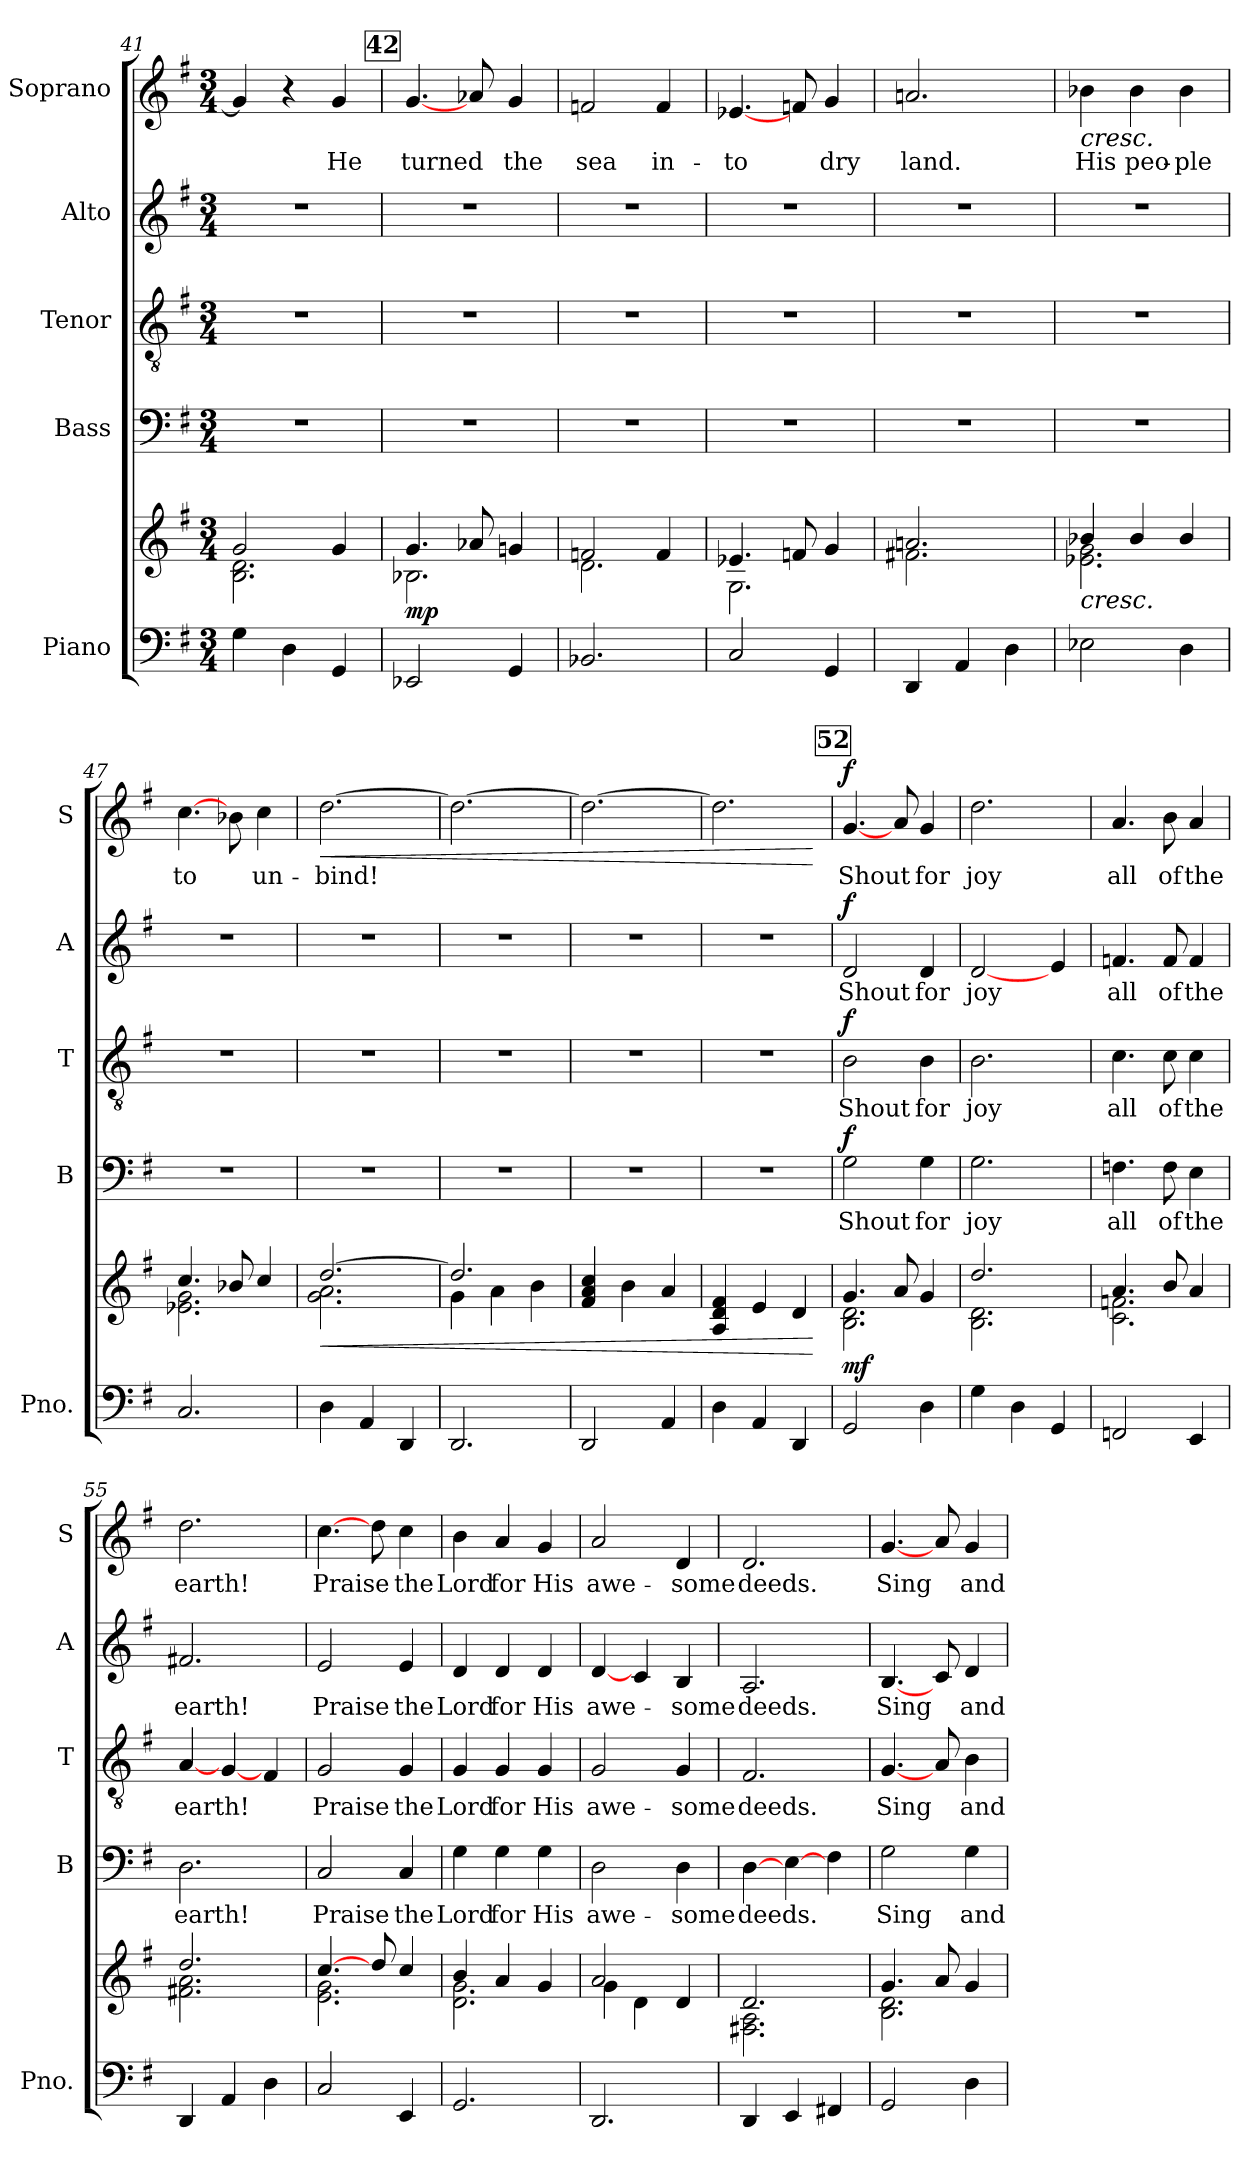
**kern	**kern	**dynam	**kern	**text	**dynam	**kern	**text	**dynam	**kern	**text	**dynam	**kern	**text	**dynam
*part5	*part5	*part5	*part4	*part4	*part4	*part3	*part3	*part3	*part2	*part2	*part2	*part1	*part1	*part1
*staff6	*staff5	*staff5/6	*staff4	*staff4	*staff4	*staff3	*staff3	*staff3	*staff2	*staff2	*staff2	*staff1	*staff1	*staff1
*I"Piano	*	*	*I"Bass	*	*	*I"Tenor	*	*	*I"Alto	*	*	*I"Soprano	*	*
*I'Pno.	*	*	*I'B	*	*	*I'T	*	*	*I'A	*	*	*I'S	*	*
*clefF4	*clefG2	*	*clefF4	*	*	*clefGv2	*	*	*clefG2	*	*	*clefG2	*	*
*k[f#]	*k[f#]	*	*k[f#]	*	*	*k[f#]	*	*	*k[f#]	*	*	*k[f#]	*	*
*G:	*G:	*	*G:	*	*	*G:	*	*	*G:	*	*	*G:	*	*
*M3/4	*M3/4	*	*M3/4	*	*	*M3/4	*	*	*M3/4	*	*	*M3/4	*	*
=41	=41	=41	=41	=41	=41	=41	=41	=41	=41	=41	=41	=41	=41	=41
*	*^	*	*	*	*	*	*	*	*	*	*	*	*	*
4G\	2g/	2.B\ 2.d\	.	2.r	.	.	2.r	.	.	2.r	.	.	4g/]	.	.
4D\	.	.	.	.	.	.	.	.	.	.	.	.	4r	.	.
4GG/	4g/	.	.	.	.	.	.	.	.	.	.	.	4g/	He	.
!!LO:REH:place=s1:a:B:fs=11.7:t=42
=42	=42	=42	=42	=42	=42	=42	=42	=42	=42	=42	=42	=42	=42	=42	=42
!	!	!	!LO:DY:b	!	!	!	!	!	!	!	!	!	!	!	!
2EE-X/	4.g/	2.B-X\	mp	2.r	.	.	2.r	.	.	2.r	.	.	[4.g/	turned	.
.	8a-X/	.	.	.	.	.	.	.	.	.	.	.	8a-X/	.	.
4GG/	4gn/	.	.	.	.	.	.	.	.	.	.	.	4g/	the	.
=43	=43	=43	=43	=43	=43	=43	=43	=43	=43	=43	=43	=43	=43	=43	=43
2.BB-X/	2fn/	2.d\	.	2.r	.	.	2.r	.	.	2.r	.	.	2fn/	sea	.
.	4f/	.	.	.	.	.	.	.	.	.	.	.	4f/	in-	.
=44	=44	=44	=44	=44	=44	=44	=44	=44	=44	=44	=44	=44	=44	=44	=44
2C/	4.e-X/	2.G\	.	2.r	.	.	2.r	.	.	2.r	.	.	[4.e-X/	-to	.
.	8fn/	.	.	.	.	.	.	.	.	.	.	.	8f/	.	.
4GG/	4g/	.	.	.	.	.	.	.	.	.	.	.	4g/	dry	.
=45	=45	=45	=45	=45	=45	=45	=45	=45	=45	=45	=45	=45	=45	=45	=45
4DD/	2.an/	2.f#X\	.	2.r	.	.	2.r	.	.	2.r	.	.	2.an/	land.	.
4AA/	.	.	.	.	.	.	.	.	.	.	.	.	.	.	.
4D\	.	.	.	.	.	.	.	.	.	.	.	.	.	.	.
!!LO:LB:g=z
=46	=46	=46	=46	=46	=46	=46	=46	=46	=46	=46	=46	=46	=46	=46	=46
!	!	!	!	!	!	!	!	!	!	!	!	!	!LO:TX:b:i:t=cresc.	!	!
!	!LO:TX:b:i:t=cresc.	!	!	!	!	!	!	!	!	!	!	!	!	!	!
2E-X\	4b-X/	2.e-X\ 2.g\	.	2.r	.	.	2.r	.	.	2.r	.	.	4b-X\	His	.
.	4b-/	.	.	.	.	.	.	.	.	.	.	.	4b-\	peo-	.
4D\	4b-/	.	.	.	.	.	.	.	.	.	.	.	4b-\	-ple	.
=47	=47	=47	=47	=47	=47	=47	=47	=47	=47	=47	=47	=47	=47	=47	=47
2.C/	4.cc/	2.e-X\ 2.g\	.	2.r	.	.	2.r	.	.	2.r	.	.	[4.cc\	to	.
.	8b-X/	.	.	.	.	.	.	.	.	.	.	.	8b-X\	.	.
.	4cc/	.	.	.	.	.	.	.	.	.	.	.	4cc\	un-	.
=48	=48	=48	=48	=48	=48	=48	=48	=48	=48	=48	=48	=48	=48	=48	=48
!	!	!	!LO:HP:b	!	!	!	!	!	!	!	!	!	!	!	!LO:HP:b
4D\	[>2.dd/	2.g\ 2.a\	<	2.r	.	.	2.r	.	.	2.r	.	.	[2.dd\	-bind!	<
4AA/	.	.	.	.	.	.	.	.	.	.	.	.	.	.	.
4DD/	.	.	.	.	.	.	.	.	.	.	.	.	.	.	.
=49	=49	=49	=49	=49	=49	=49	=49	=49	=49	=49	=49	=49	=49	=49	=49
2.DD/	2.dd/]	4g\	.	2.r	.	.	2.r	.	.	2.r	.	.	2.dd\_	.	.
.	.	4a\	.	.	.	.	.	.	.	.	.	.	.	.	.
.	.	4b\	.	.	.	.	.	.	.	.	.	.	.	.	.
*	*v	*v	*	*	*	*	*	*	*	*	*	*	*	*	*
=50	=50	=50	=50	=50	=50	=50	=50	=50	=50	=50	=50	=50	=50	=50
2DD/	4f#/ 4a/ 4cc/	.	2.r	.	.	2.r	.	.	2.r	.	.	2.dd\_	.	.
.	4b\	.	.	.	.	.	.	.	.	.	.	.	.	.
4AA/	4a/	.	.	.	.	.	.	.	.	.	.	.	.	.
=51	=51	=51	=51	=51	=51	=51	=51	=51	=51	=51	=51	=51	=51	=51
4D\	4A/ 4d/ 4f#/	.	2.r	.	.	2.r	.	.	2.r	.	.	2.dd\]	.	.
4AA/	4e/	.	.	.	.	.	.	.	.	.	.	.	.	.
4DD/	4d/	.	.	.	.	.	.	.	.	.	.	.	.	.
.	.	[	.	.	.	.	.	.	.	.	.	.	.	[
!!LO:REH:place=s1:a:B:fs=11.7:t=52
=52	=52	=52	=52	=52	=52	=52	=52	=52	=52	=52	=52	=52	=52	=52
*	*^	*	*	*	*	*	*	*	*	*	*	*	*	*
!	!	!	!LO:DY:a=2	!	!	!LO:DY:b	!	!	!LO:DY:b	!	!	!LO:DY:b	!	!	!LO:DY:b
2GG/	4.g/	2.B\ 2.d\	mf	2G\	Shout	f	2B\	Shout	f	2d/	Shout	f	[4.g/	Shout	f
.	8a/	.	.	.	.	.	.	.	.	.	.	.	8a/	.	.
4D\	4g/	.	.	4G\	for	.	4B\	for	.	4d/	for	.	4g/	for	.
!!LO:PB:g=z
=53	=53	=53	=53	=53	=53	=53	=53	=53	=53	=53	=53	=53	=53	=53	=53
4G\	2.dd/	2.B\ 2.d\	.	2.G\	joy	.	2.B\	joy	.	[2d/	joy	.	2.dd\	joy	.
4D\	.	.	.	.	.	.	.	.	.	.	.	.	.	.	.
4GG/	.	.	.	.	.	.	.	.	.	4e/	.	.	.	.	.
=54	=54	=54	=54	=54	=54	=54	=54	=54	=54	=54	=54	=54	=54	=54	=54
2FFn/	4.a/	2.c\ 2.fn\	.	4.Fn\	all	.	4.c\	all	.	4.fn/	all	.	4.a/	all	.
.	8b/	.	.	8F\	of	.	8c\	of	.	8f/	of	.	8b\	of	.
4EE/	4a/	.	.	4E\	the	.	4c\	the	.	4f/	the	.	4a/	the	.
=55	=55	=55	=55	=55	=55	=55	=55	=55	=55	=55	=55	=55	=55	=55	=55
4DD/	2.dd/	2.f#X\ 2.a\	.	2.D\	earth!	.	[4A/	earth!	.	2.f#X/	earth!	.	2.dd\	earth!	.
4AA/	.	.	.	.	.	.	[4G/	.	.	.	.	.	.	.	.
4D\	.	.	.	.	.	.	4F#/	.	.	.	.	.	.	.	.
=56	=56	=56	=56	=56	=56	=56	=56	=56	=56	=56	=56	=56	=56	=56	=56
2C/	[>4.cc/	2.e\ 2.g\	.	2C/	Praise	.	2G/	Praise	.	2e/	Praise	.	[4.cc\	Praise	.
.	8dd/	.	.	.	.	.	.	.	.	.	.	.	8dd\	.	.
4EE/	4cc/	.	.	4C/	the	.	4G/	the	.	4e/	the	.	4cc\	the	.
=57	=57	=57	=57	=57	=57	=57	=57	=57	=57	=57	=57	=57	=57	=57	=57
2.GG/	4b/	2.d\ 2.g\	.	4G\	Lord	.	4G/	Lord	.	4d/	Lord	.	4b\	Lord	.
.	4a/	.	.	4G\	for	.	4G/	for	.	4d/	for	.	4a/	for	.
.	4g/	.	.	4G\	His	.	4G/	His	.	4d/	His	.	4g/	His	.
=58	=58	=58	=58	=58	=58	=58	=58	=58	=58	=58	=58	=58	=58	=58	=58
2.DD/	2a/	4g\	.	2D\	awe-	.	2G/	awe-	.	[4d/	awe-	.	2a/	awe-	.
.	.	4d\	.	.	.	.	.	.	.	4c/	.	.	.	.	.
.	4d/	4ryy	.	4D\	-some	.	4G/	-some	.	4B/	-some	.	4d/	-some	.
!!LO:LB:g=z
=59	=59	=59	=59	=59	=59	=59	=59	=59	=59	=59	=59	=59	=59	=59	=59
4DD/	2.d/	2.F#X\ 2.A\	.	[4D\	deeds.	.	2.F#/	deeds.	.	2.A/	deeds.	.	2.d/	deeds.	.
4EE/	.	.	.	[4E\	.	.	.	.	.	.	.	.	.	.	.
4FF#X/	.	.	.	4F#\	.	.	.	.	.	.	.	.	.	.	.
=60	=60	=60	=60	=60	=60	=60	=60	=60	=60	=60	=60	=60	=60	=60	=60
2GG/	4.g/	2.B\ 2.d\	.	2G\	Sing	.	[4.G/	Sing	.	[4.B/	Sing	.	[4.g/	Sing	.
.	8a/	.	.	.	.	.	8A/	.	.	8c/	.	.	8a/	.	.
4D\	4g/	.	.	4G\	and	.	4B\	and	.	4d/	and	.	4g/	and	.
*	*v	*v	*	*	*	*	*	*	*	*	*	*	*	*	*
=	=	=	=	=	=	=	=	=	=	=	=	=	=	=
*-	*-	*-	*-	*-	*-	*-	*-	*-	*-	*-	*-	*-	*-	*-
